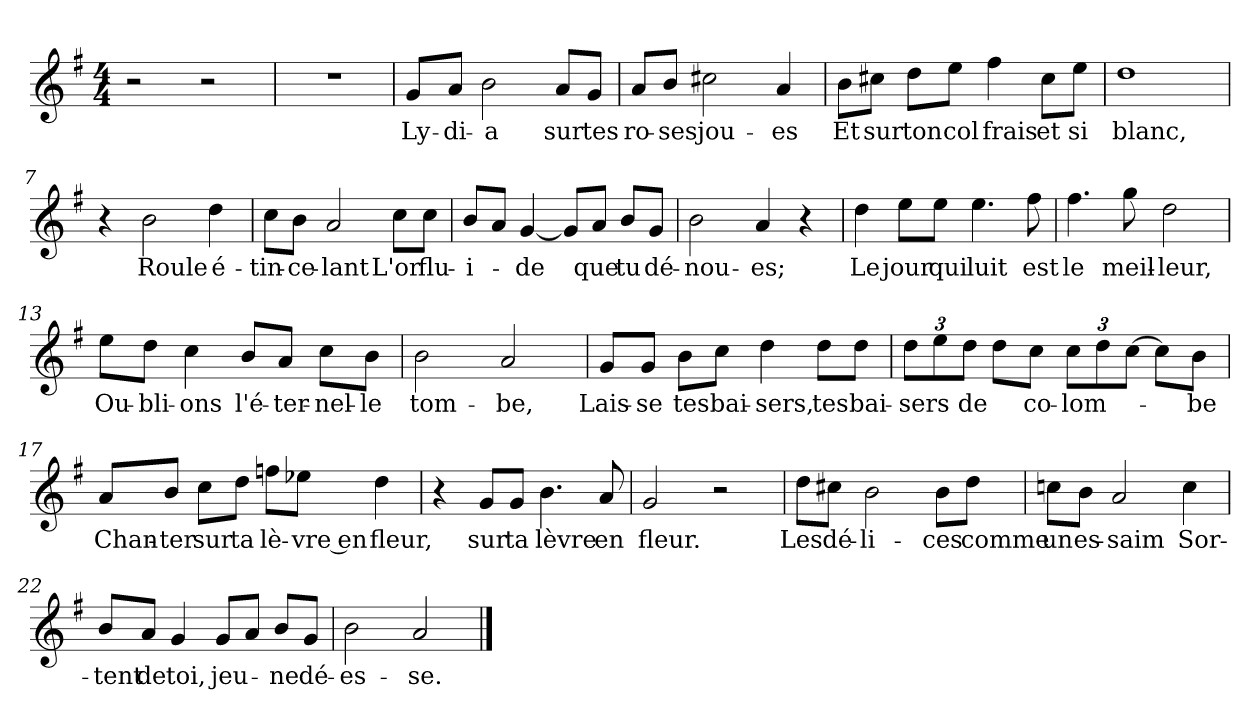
**kern	**text
*part1	*part1
*staff1	*staff1
*clefG2	*
*k[f#]	*
*M4/4	*
=1	=1
2r	.
2r	.
=2	=2
1r	.
=3	=3
!	!LO:LY:b
8g/L	Ly-
!	!LO:LY:b
8a/J	-di-
!	!LO:LY:b
2b\	-a
!	!LO:LY:b
8a/L	sur
!	!LO:LY:b
8g/J	tes
=4	=4
!	!LO:LY:b
8a/L	ro-
!	!LO:LY:b
8b/J	-ses
!	!LO:LY:b
2cc#X\	jou-
!	!LO:LY:b
4a/	-es
=5	=5
!	!LO:LY:b
8b\L	Et
!	!LO:LY:b
8cc#X\J	sur
!	!LO:LY:b
8dd\L	ton
!	!LO:LY:b
8ee\J	col
!	!LO:LY:b
4ff#\	frais
!	!LO:LY:b
8cc#\L	et
!	!LO:LY:b
8ee\J	si
=6	=6
!	!LO:LY:b
1dd	blanc,
=7	=7
4r	.
!	!LO:LY:b
2b\	Roule
!	!LO:LY:b
4dd\	é-
=8	=8
!	!LO:LY:b
8cc\L	-tin-
!	!LO:LY:b
8b\J	-ce-
!	!LO:LY:b
2a/	-lant
!	!LO:LY:b
8cc\L	L'or
!	!LO:LY:b
8cc\J	flu-
!!LO:LB:g=z
=9	=9
!	!LO:LY:b
8b/L	-i-
8a/J	.
!	!LO:LY:b
[4g/	-de
8g/L]	.
!	!LO:LY:b
8a/J	que
!	!LO:LY:b
8b/L	tu
!	!LO:LY:b
8g/J	dé-
=10	=10
!	!LO:LY:b
2b\	-nou-
!	!LO:LY:b
4a/	-es;
4r	.
=11	=11
!	!LO:LY:b
4dd\	Le
!	!LO:LY:b
8ee\L	jour
!	!LO:LY:b
8ee\J	qui
!	!LO:LY:b
4.ee\	luit
!	!LO:LY:b
8ff#\	est
=12	=12
!	!LO:LY:b
4.ff#\	le
!	!LO:LY:b
8gg\	meil-
!	!LO:LY:b
2dd\	-leur,
=13	=13
!	!LO:LY:b
8ee\L	Ou-
!	!LO:LY:b
8dd\J	-bli-
!	!LO:LY:b
4cc\	-ons
!	!LO:LY:b
8b/L	l'é-
!	!LO:LY:b
8a/J	-ter-
!	!LO:LY:b
8cc\L	-nel-
!	!LO:LY:b
8b\J	-le
=14	=14
!	!LO:LY:b
2b\	tom-
!	!LO:LY:b
2a/	-be,
!!LO:LB:g=z
=15	=15
!	!LO:LY:b
8g/L	Lais-
!	!LO:LY:b
8g/J	-se
!	!LO:LY:b
8b\L	tes
!	!LO:LY:b
8cc\J	bai-
!	!LO:LY:b
4dd\	-sers,
!	!LO:LY:b
8dd\L	tes
!	!LO:LY:b
8dd\J	bai-
=16	=16
!	!LO:LY:b
12dd\L	-sers
12ee\	.
!	!LO:LY:b
12dd\J	de
8dd\L	.
!	!LO:LY:b
8cc\J	co-
!	!LO:LY:b
12cc\L	-lom-
12dd\	.
[12cc\J	.
8cc\L]	.
!	!LO:LY:b
8b\J	-be
=17	=17
!	!LO:LY:b
8a/L	Chan-
!	!LO:LY:b
8b/J	-ter
!	!LO:LY:b
8cc\L	sur
!	!LO:LY:b
8dd\J	ta
!	!LO:LY:b
8ffn\L	lè-
!	!LO:LY:b
8ee-X\J	-vre en
!	!LO:LY:b
4dd\	fleur,
=18	=18
4r	.
!	!LO:LY:b
8g/L	sur
!	!LO:LY:b
8g/J	ta
!	!LO:LY:b
4.b\	lèvre
!	!LO:LY:b
8a/	en
=19	=19
!	!LO:LY:b
2g/	fleur.
2r	.
!!LO:LB:g=z
=20	=20
!	!LO:LY:b
8dd\L	Les
!	!LO:LY:b
8cc#X\J	dé-
!	!LO:LY:b
2b\	-li-
!	!LO:LY:b
8b\L	-ces
!	!LO:LY:b
8dd\J	comme
=21	=21
!	!LO:LY:b
8ccn\L	un
!	!LO:LY:b
8b\J	es-
!	!LO:LY:b
2a/	-saim
!	!LO:LY:b
4cc\	Sor-
=22	=22
!	!LO:LY:b
8b/L	-tent
!	!LO:LY:b
8a/J	de
!	!LO:LY:b
4g/	toi,
!	!LO:LY:b
8g/L	jeu-
8a/J	.
!	!LO:LY:b
8b/L	-ne
!	!LO:LY:b
8g/J	dé-
=23	=23
!	!LO:LY:b
2b\	-es-
!	!LO:LY:b
2a/	-se.
==	==
*-	*-
